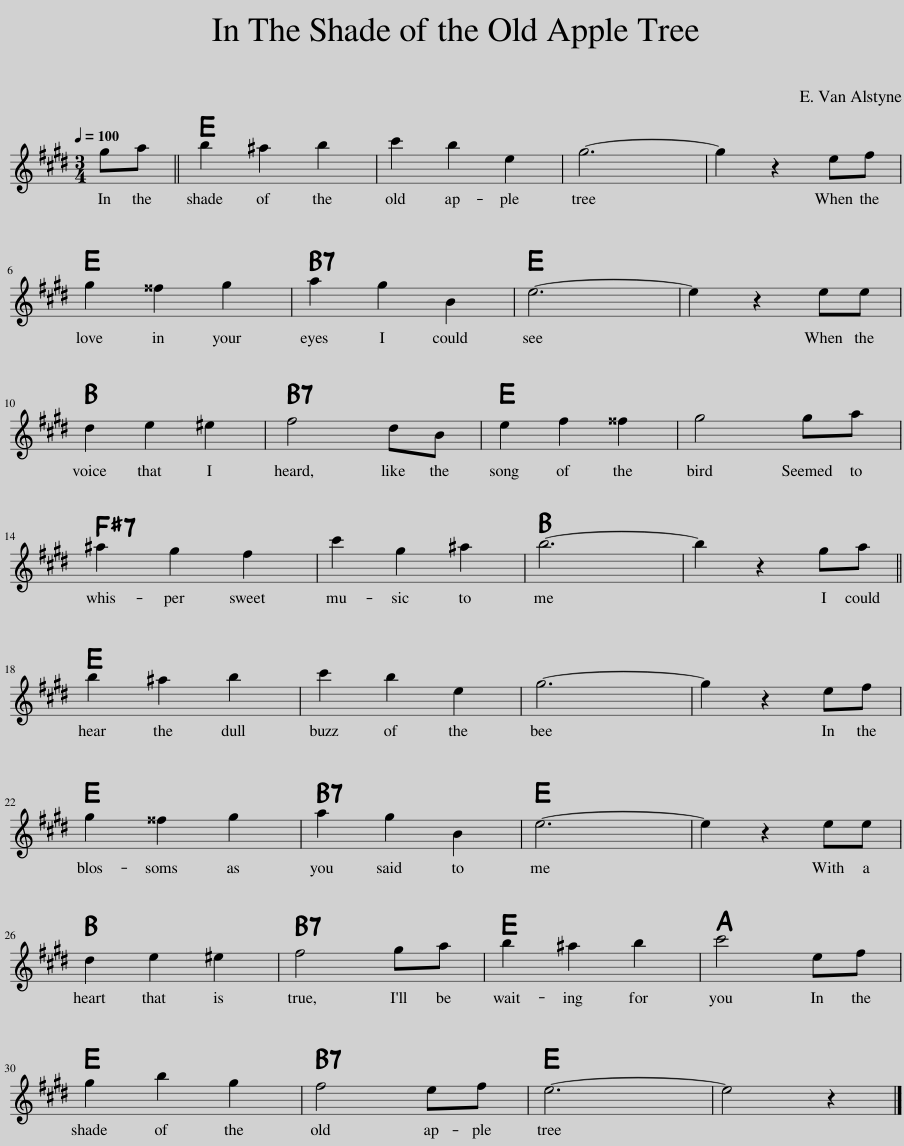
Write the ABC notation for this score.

X:1
L:1/8
Q:1/4=100
M:3/4
I:linebreak $
K:E
V:1 treble
V:1
 ga || b2 ^a2 b2 | c'2 b2 e2 | g6- | g2 z2 ef |$ %5
 g2 ^^f2 g2 | a2 g2 B2 | e6- | e2 z2 ee |$ d2 e2 ^e2 | %10
 f4 dB | e2 f2 ^^f2 | g4 ga |$ ^a2 g2 f2 | c'2 g2 ^a2 | %15
 b6- | b2 z2 ga ||$ b2 ^a2 b2 | c'2 b2 e2 | g6- | %20
 g2 z2 ef |$ g2 ^^f2 g2 | a2 g2 B2 | e6- | e2 z2 ee |$ %25
 d2 e2 ^e2 | f4 ga | b2 ^a2 b2 | c'4 ef |$ g2 b2 g2 | %30
 f4 ef | e6- | e4 z2 |] %33
